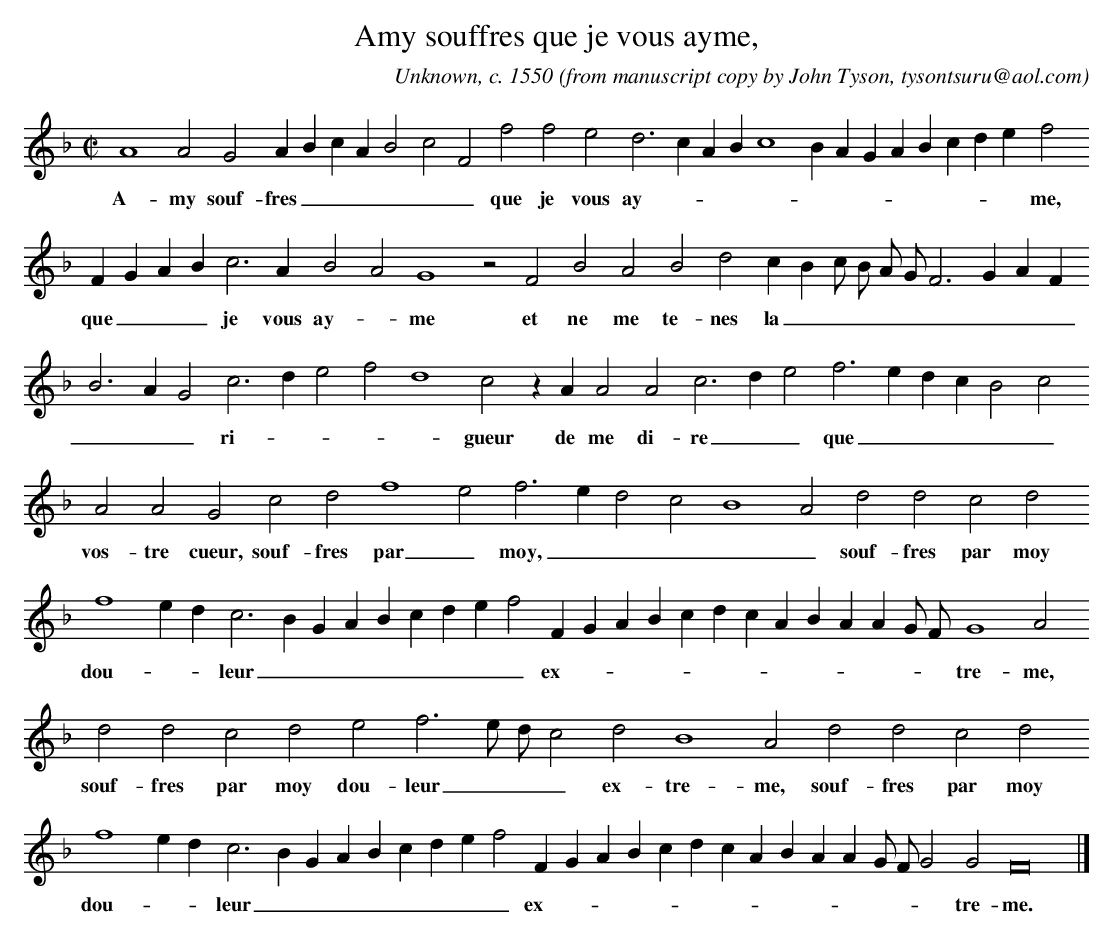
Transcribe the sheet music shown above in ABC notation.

X:1
T:Amy souffres que je vous ayme,
C:Unknown, c. 1550
z:Transcribed by Laura Conrad http://www.laymusic.org
O:from manuscript copy by John Tyson, tysontsuru@aol.com
M:C|
L:1/4
K:F -8va
A4 A2 G2 A B c A B2 c2 F2 f2 f2 e2 d3 c A B c4 B A G A B c d e f2
w:A- my souf- fres _ _ _ _ _ _ que je vous ay- * _ _ _ _ _ _ _ _ _ _ _ me,
F G A B c3 A B2 A2 G4 z2 F2 B2 A2 B2 d2 c B c/ B/ A/ G/ F3 G A F
w:que _ _ _ je vous ay- * me et ne me te- nes la _ _ _ _ _ _ _ _ _
B3 A G2 c3 d e2 f2 d4 c2 z A A2 A2 c3 d e2 f3 e d c B2 c2
w:_ _ _ ri- * _  _ _ gueur de me di- re _ _ que _ _ _ _ _
A2 A2 G2 c2 d2 f4 e2 f3 e d2 c2 B4 A2 d2 d2 c2 d2
w:vos- tre cueur, souf- fres par _ moy, _ _ _ _ _ souf- fres par moy
f4 e d c3 B G A Bc d e f2 F G A B c d c A B A A G/ F/ G4 A2
w:dou- * _ leur _ _ _ _ _ _ _ _  ex- * _ _ _ _ _ _ _ _ _ _ _ tre- me,
d2 d2 c2 d2 e2 f3 e/ d/ c2 d2 B4 A2 d2 d2 c2 d2
w:souf- fres par moy dou- leur _ _ _ ex- tre- me, souf- fres par moy
f4 e d c3 B G A B c d e f2 F G A B c d c A B A A G/ F/ G2 G2 F8 |]
w:dou- * _ leur _ _ _ _ _ _ _ _ ex- * _ _ _ _ _ _ _ _ _ _ _ _ tre- me.
